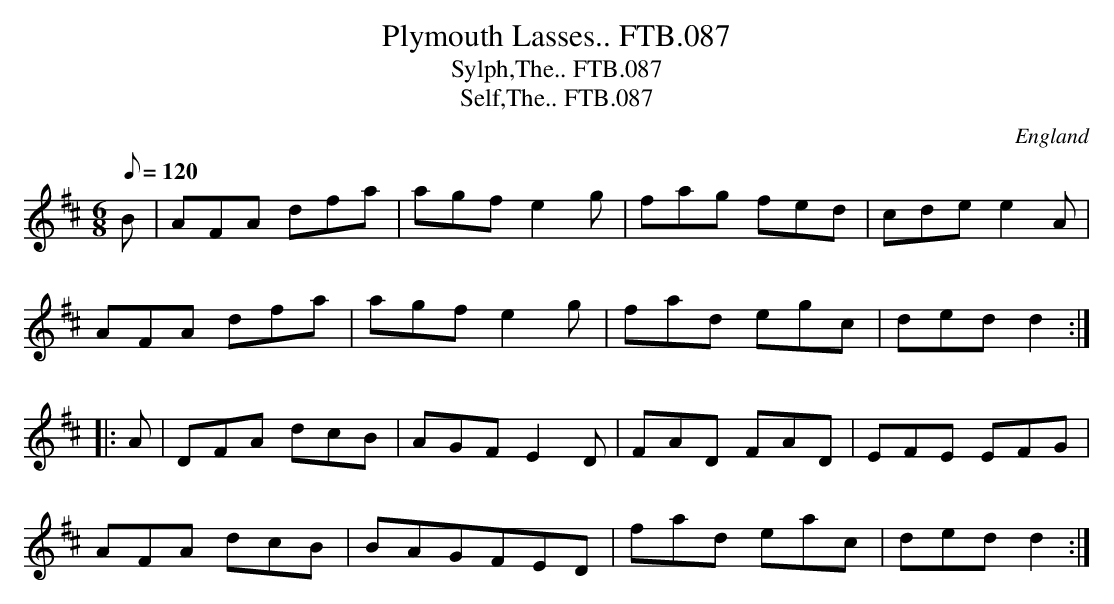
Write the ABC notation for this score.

X:1
T:Plymouth Lasses.. FTB.087
T:Sylph,The.. FTB.087
T:Self,The.. FTB.087
M:6/8
L:1/8
Q:120
O:England
K:D major
B|AFA dfa|agfe2g|fag fed|cde e2A|
AFA dfa|agfe2g|fad egc|ded d2:|
|:A|DFA dcB|AGFE2D|FAD FAD|EFE EFG|
AFA dcB|BAGFED|fad eac|ded d2:|
